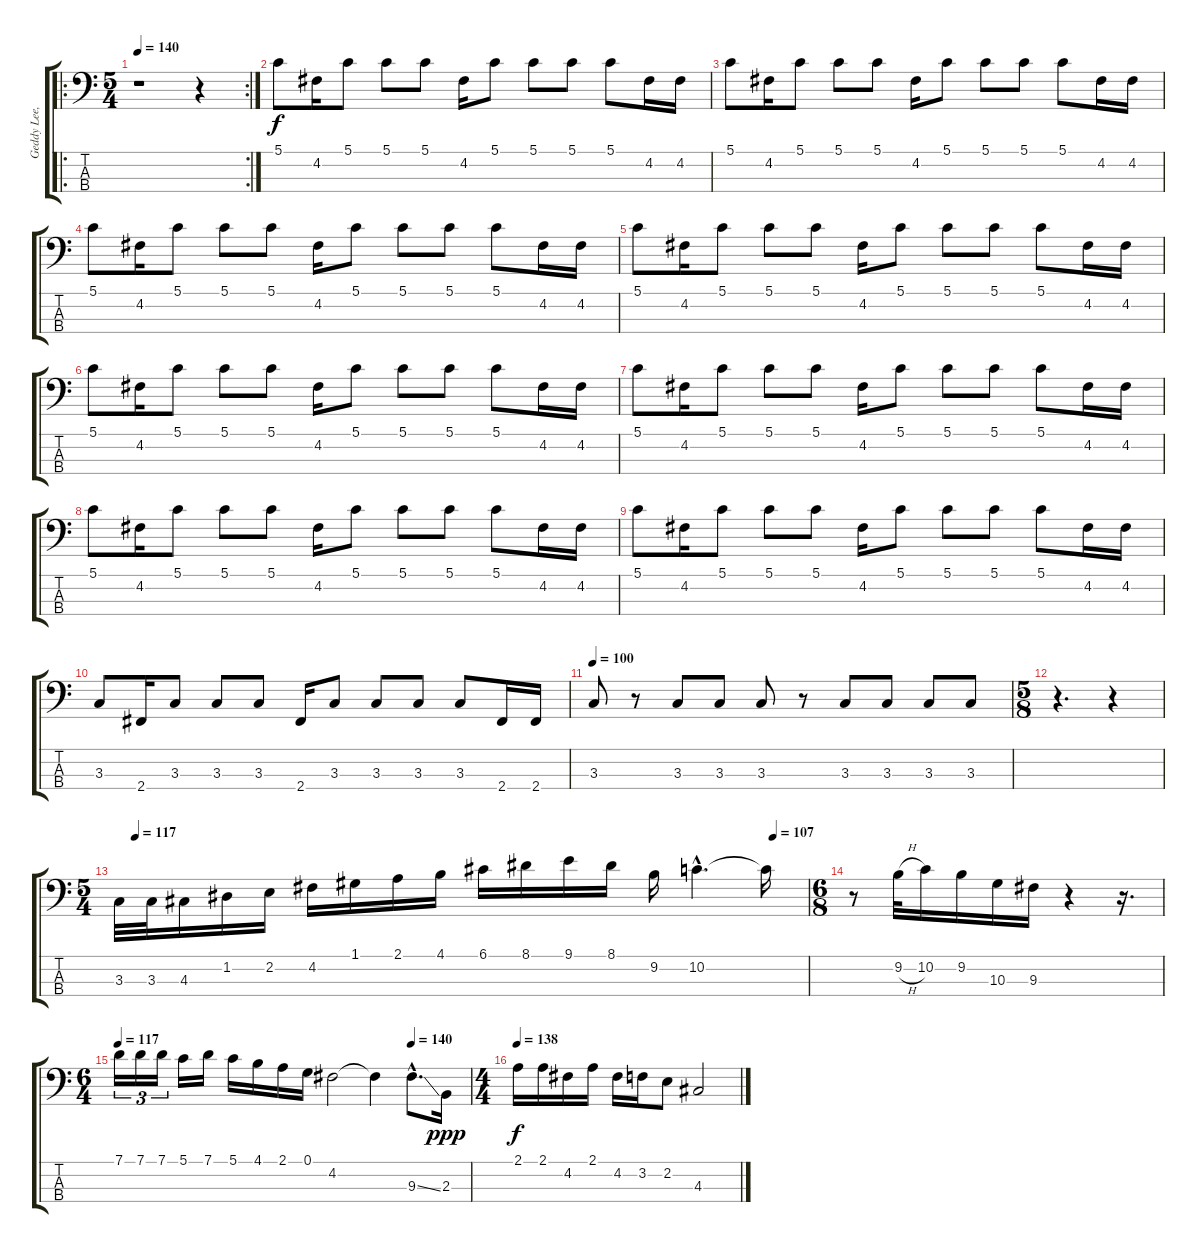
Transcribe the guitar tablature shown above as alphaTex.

\track ("Geddy Lee, Bajo" "Geddy Lee,") {instrument electricbassfinger}
\staff {score tabs}
\tuning (G2 D2 A1 E1) {hide}
\ro
\rc 2
\ts (5 4)
\tempo 140
\tempo 107
\tempo 140
\clef f4
\ks c
r.1{dy f instrument electricbassfinger} r.4 |
5.1.8 4.2.16 5.1.8 5.1.8 5.1.8 4.2.16 5.1.8 5.1.8 5.1.8 5.1.8 4.2.16 4.2.16 |
5.1.8 4.2.16 5.1.8 5.1.8 5.1.8 4.2.16 5.1.8 5.1.8 5.1.8 5.1.8 4.2.16 4.2.16 |
5.1.8 4.2.16 5.1.8 5.1.8 5.1.8 4.2.16 5.1.8 5.1.8 5.1.8 5.1.8 4.2.16 4.2.16 |
5.1.8 4.2.16 5.1.8 5.1.8 5.1.8 4.2.16 5.1.8 5.1.8 5.1.8 5.1.8 4.2.16 4.2.16 |
5.1.8 4.2.16 5.1.8 5.1.8 5.1.8 4.2.16 5.1.8 5.1.8 5.1.8 5.1.8 4.2.16 4.2.16 |
5.1.8 4.2.16 5.1.8 5.1.8 5.1.8 4.2.16 5.1.8 5.1.8 5.1.8 5.1.8 4.2.16 4.2.16 |
5.1.8 4.2.16 5.1.8 5.1.8 5.1.8 4.2.16 5.1.8 5.1.8 5.1.8 5.1.8 4.2.16 4.2.16 |
5.1.8 4.2.16 5.1.8 5.1.8 5.1.8 4.2.16 5.1.8 5.1.8 5.1.8 5.1.8 4.2.16 4.2.16 |
3.3.8 2.4.16 3.3.8 3.3.8 3.3.8 2.4.16 3.3.8 3.3.8 3.3.8 3.3.8 2.4.16 2.4.16 |
\tempo 100
3.3.8 r.8 3.3.8 3.3.8 3.3.8 r.8 3.3.8 3.3.8 3.3.8 3.3.8 |
\ts (5 8)
r.4{d} r.4 |
\ts (5 4)
\tempo (117 0.025)
\tempo (107 0.95)
3.3.32 3.3.32 4.3.16 1.2.16 2.2.16 4.2.16 1.1.16 2.1.16 4.1.16 6.1.16 8.1.16 9.1.16 8.1.16 9.2.16 10.2{hac}.4{d} 10.2{t}.16 |
\ts (6 8)
r.8 9.2{h}.32 10.2.16 9.2.16 10.3.16 9.3.16 r.4 r.16{d} |
\ts (6 4)
\tempo 117
\tempo (140 0.8333333333333334)
7.1.16{tu (3 2)} 7.1.16{tu (3 2)} 7.1.16{tu (3 2)} 5.1.16 7.1.16 5.1.16 4.1.16 2.1.16 0.1.16 4.2.2 4.2{t}.4 9.3{ss hac}.8{d} 2.3.16{dy ppp} |
\ts (4 4)
\tempo 138
2.1.16{dy f} 2.1.16 4.2.16 2.1.16 4.2.16 3.2.16 2.2.8 4.3.2
